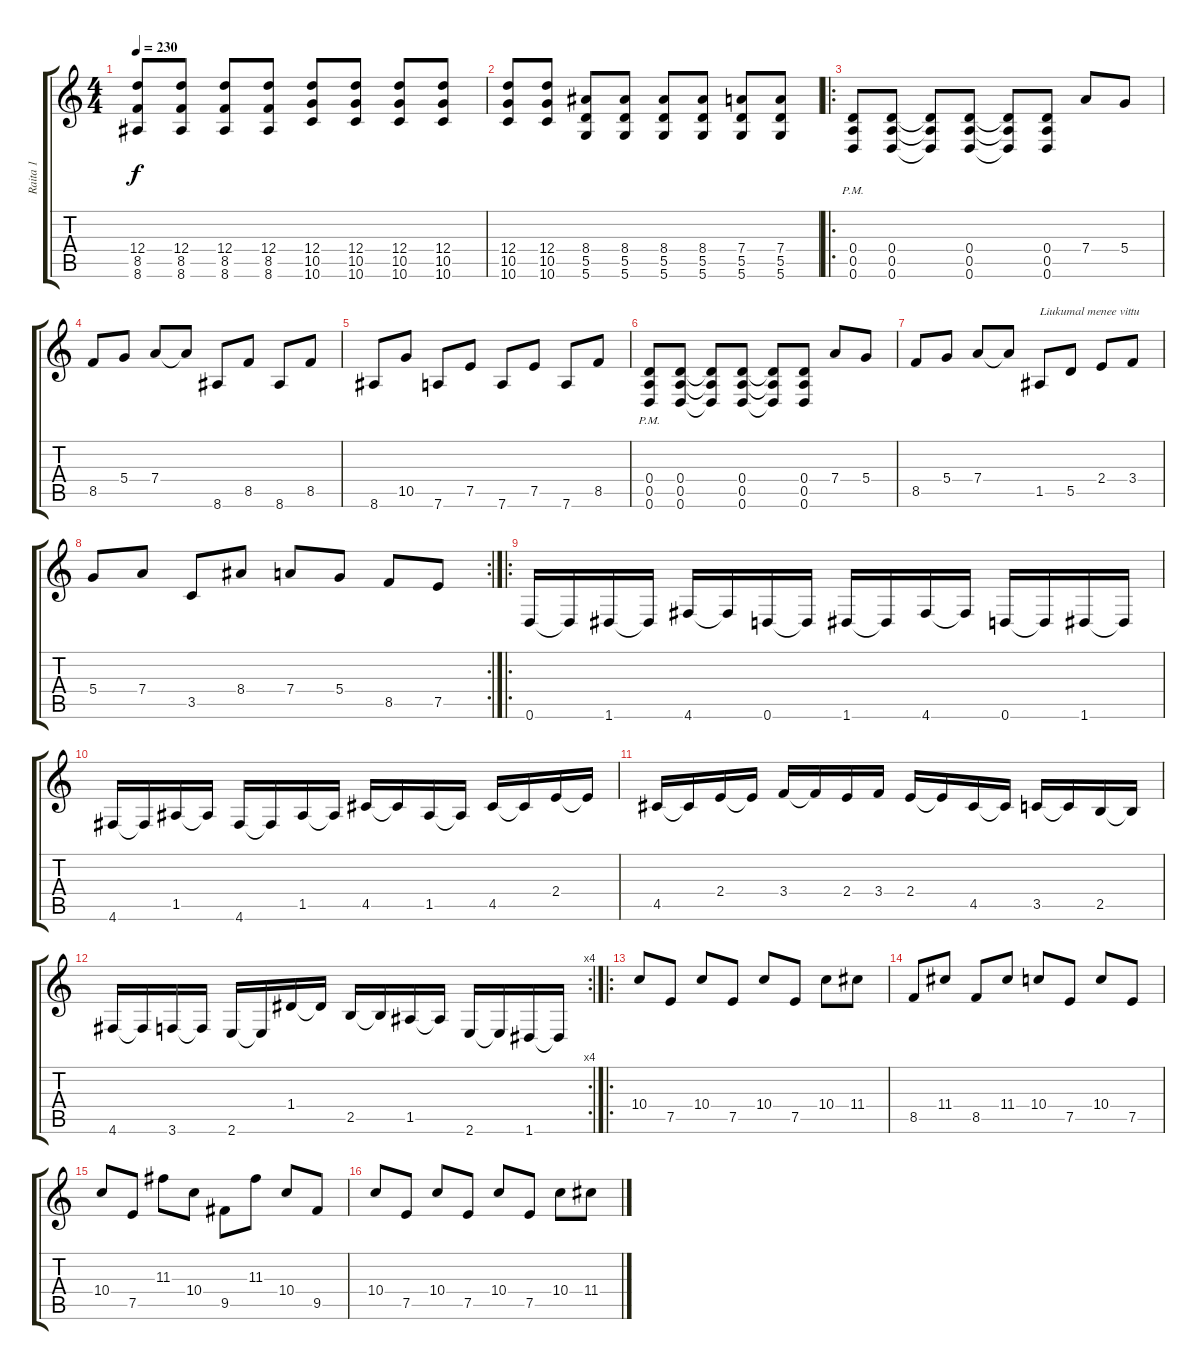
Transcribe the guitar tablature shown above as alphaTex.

\track ("Raita 1" "Raita 1") {instrument distortionguitar}
\staff {score tabs}
\tuning (E4 B3 G3 D3 A2 D2) {hide}
\ts (4 4)
\tempo 230
\clef g2
\ks c
(12.4 8.5 8.6).8{dy f} (12.4 8.5 8.6).8 (12.4 8.5 8.6).8 (12.4 8.5 8.6).8 (12.4 10.5 10.6).8 (12.4 10.5 10.6).8 (12.4 10.5 10.6).8 (12.4 10.5 10.6).8 |
(12.4 10.5 10.6).8 (12.4 10.5 10.6).8 (8.4 5.5 5.6).8 (8.4 5.5 5.6).8 (8.4 5.5 5.6).8 (8.4 5.5 5.6).8 (7.4 5.5 5.6).8 (7.4 5.5 5.6).8 |
\ro
(0.4 0.5 0.6{pm}).8 (0.4 0.5 0.6).8 (0.4{t} 0.5{t} 0.6{t}).8 (0.4 0.5 0.6).8 (0.4{t} 0.5{t} 0.6{t}).8 (0.4 0.5 0.6).8 7.4.8 5.4.8 |
8.5.8 5.4.8 7.4.8 7.4{t}.8 8.6.8 8.5.8 8.6.8 8.5.8 |
8.6.8 10.5.8 7.6.8 7.5.8 7.6.8 7.5.8 7.6.8 8.5.8 |
(0.4 0.5 0.6{pm}).8 (0.4 0.5 0.6).8 (0.4{t} 0.5{t} 0.6{t}).8 (0.4 0.5 0.6).8 (0.4{t} 0.5{t} 0.6{t}).8 (0.4 0.5 0.6).8 7.4.8 5.4.8 |
8.5.8 5.4.8 7.4.8 7.4{t}.8 1.5.8{txt "Liukumal menee vittu"} 5.5.8 2.4.8 3.4.8 |
\rc 2
5.4.8 7.4.8 3.5.8 8.4.8 7.4.8 5.4.8 8.5.8 7.5.8 |
\ro
0.6.16 0.6{t}.16 1.6.16 1.6{t}.16 4.6.16 4.6{t}.16 0.6.16 0.6{t}.16 1.6.16 1.6{t}.16 4.6.16 4.6{t}.16 0.6.16 0.6{t}.16 1.6.16 1.6{t}.16 |
4.6.16 4.6{t}.16 1.5.16 1.5{t}.16 4.6.16 4.6{t}.16 1.5.16 1.5{t}.16 4.5.16 4.5{t}.16 1.5.16 1.5{t}.16 4.5.16 4.5{t}.16 2.4.16 2.4{t}.16 |
4.5.16 4.5{t}.16 2.4.16 2.4{t}.16 3.4.16 3.4{t}.16 2.4.16 3.4.16 2.4.16 2.4{t}.16 4.5.16 4.5{t}.16 3.5.16 3.5{t}.16 2.5.16 2.5{t}.16 |
\rc 4
4.6.16 4.6{t}.16 3.6.16 3.6{t}.16 2.6.16 2.6{t}.16 1.4.16 1.4{t}.16 2.5.16 2.5{t}.16 1.5.16 1.5{t}.16 2.6.16 2.6{t}.16 1.6.16 1.6{t}.16 |
\ro
10.4.8 7.5.8 10.4.8 7.5.8 10.4.8 7.5.8 10.4.8 11.4.8 |
8.5.8 11.4.8 8.5.8 11.4.8 10.4.8 7.5.8 10.4.8 7.5.8 |
10.4.8 7.5.8 11.3.8 10.4.8 9.5.8 11.3.8 10.4.8 9.5.8 |
10.4.8 7.5.8 10.4.8 7.5.8 10.4.8 7.5.8 10.4.8 11.4.8
